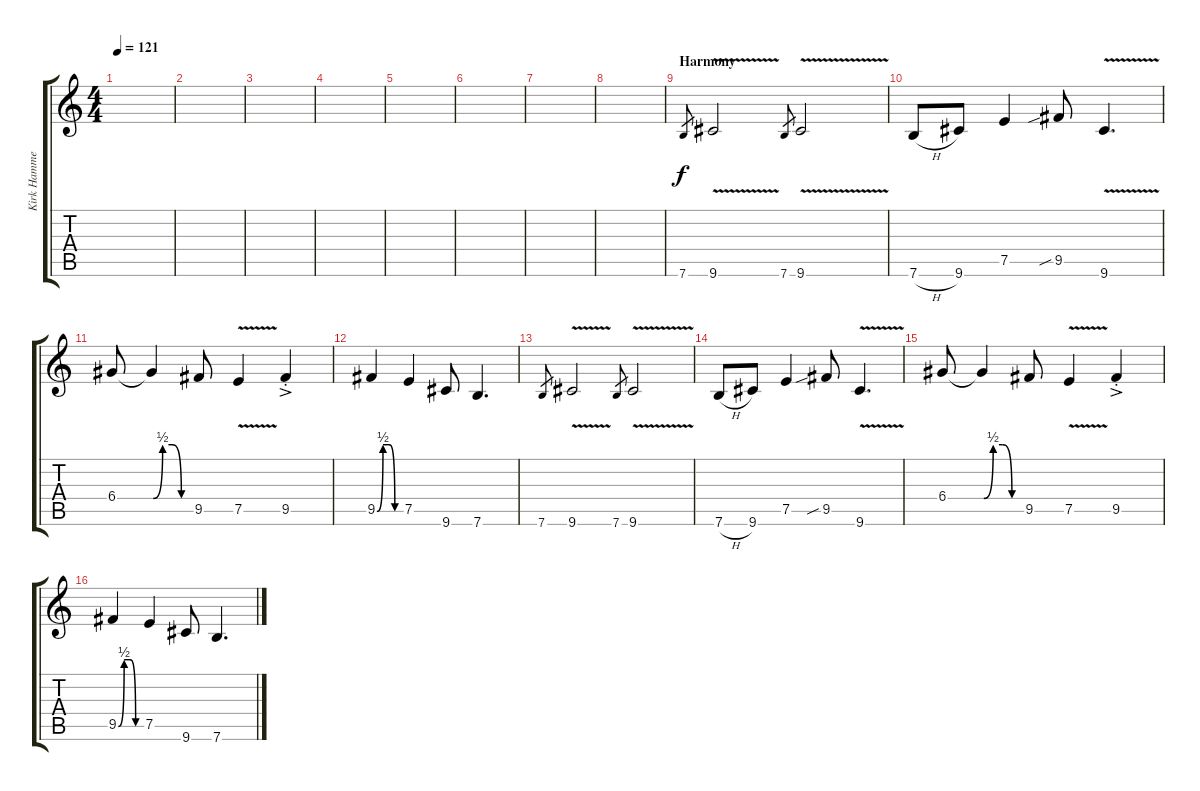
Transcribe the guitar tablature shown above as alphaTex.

\track ("Kirk Hammett" "Kirk Hamme") {instrument distortionguitar}
\staff {score tabs}
\tuning (E4 B3 G3 D3 A2 E2) {hide}
\ts (4 4)
\tempo 121
\clef g2
\ks c
|
|
|
|
|
|
|
|
\section ("" "Harmony")
7.6.8{gr} 9.6{v}.2 7.6.8{gr} 9.6{v}.2 |
7.6{h}.8 9.6.8 7.5.4 9.5{sib}.8 9.6{v}.4{d} |
6.4.8 6.4{be (custom 0 0 15 2 30 2 45 0 60 0) t}.4 9.5.8 7.5{v}.4 9.5{ac st}.4 |
9.5{be (custom 0 0 15 2 30 2 45 0 60 0)}.4 7.5.4 9.6.8 7.6.4{d} |
7.6.8{gr} 9.6{v}.2 7.6.8{gr} 9.6{v}.2 |
7.6{h}.8 9.6.8 7.5.4 9.5{sib}.8 9.6{v}.4{d} |
6.4.8 6.4{be (custom 0 0 15 2 30 2 45 0 60 0) t}.4 9.5.8 7.5{v}.4 9.5{ac st}.4 |
9.5{be (custom 0 0 15 2 30 2 45 0 60 0)}.4 7.5.4 9.6.8 7.6.4{d}
